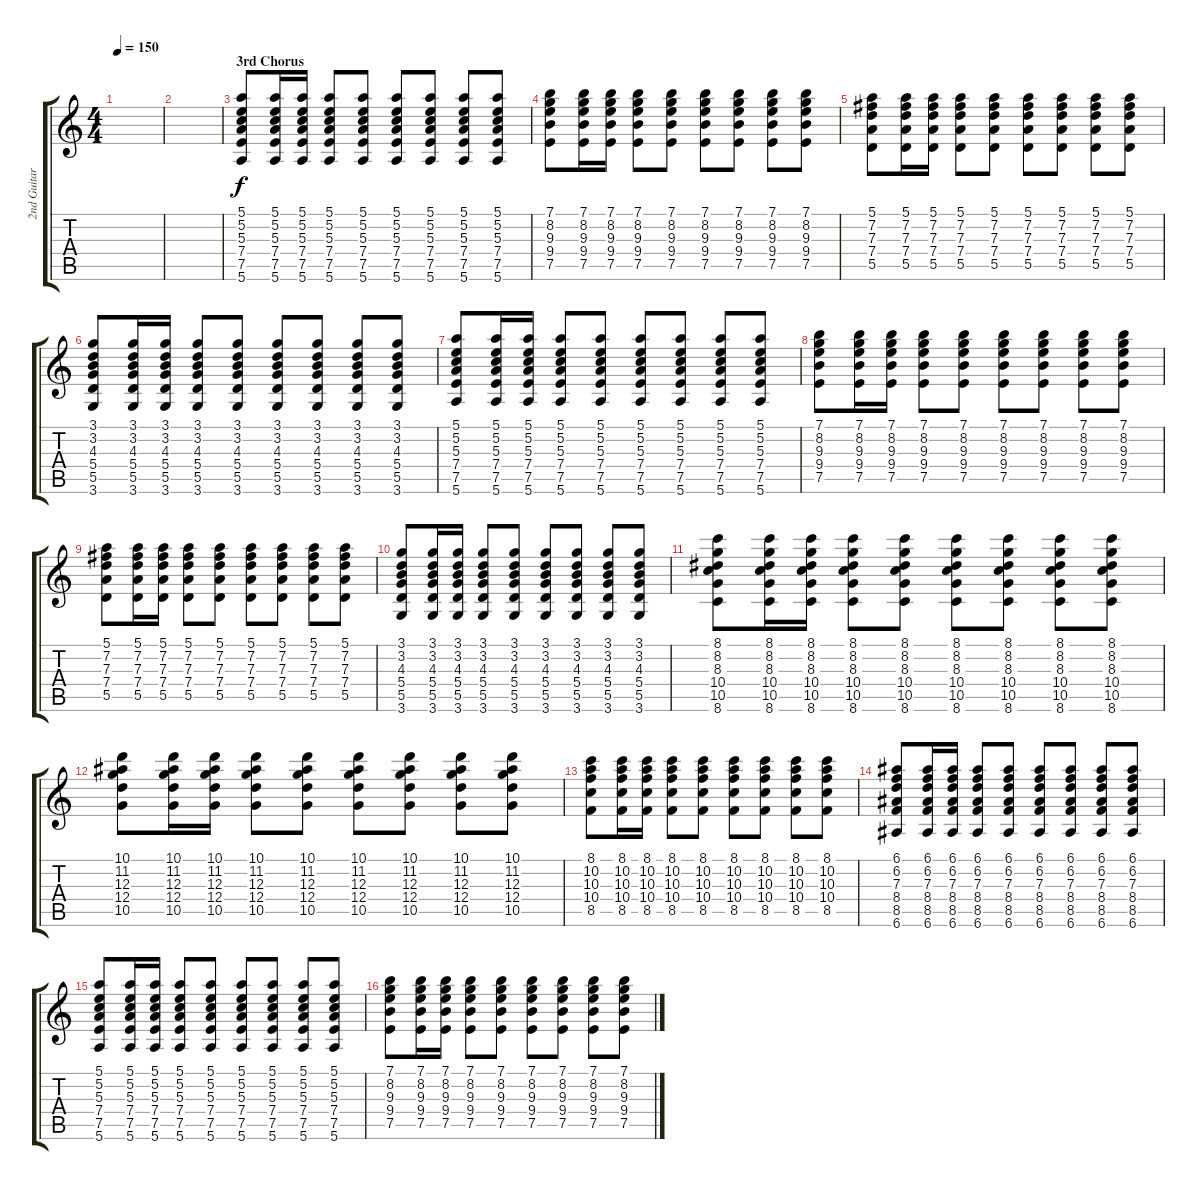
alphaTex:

\track ("2nd Guitar" "2nd Guitar") {instrument overdrivenguitar}
\staff {score tabs}
\tuning (E4 B3 G3 D3 A2 E2) {hide}
\ts (4 4)
\tempo 150
\clef g2
\ks c
|
|
\section ("" "3rd Chorus")
(5.1 5.2 5.3 7.4 7.5 5.6).8{volume 16 instrument electricguitarjazz} (5.1 5.2 5.3 7.4 7.5 5.6).16 (5.1 5.2 5.3 7.4 7.5 5.6).16 (5.1 5.2 5.3 7.4 7.5 5.6).8 (5.1 5.2 5.3 7.4 7.5 5.6).8 (5.1 5.2 5.3 7.4 7.5 5.6).8 (5.1 5.2 5.3 7.4 7.5 5.6).8 (5.1 5.2 5.3 7.4 7.5 5.6).8 (5.1 5.2 5.3 7.4 7.5 5.6).8 |
(7.1 8.2 9.3 9.4 7.5).8 (7.1 8.2 9.3 9.4 7.5).16 (7.1 8.2 9.3 9.4 7.5).16 (7.1 8.2 9.3 9.4 7.5).8 (7.1 8.2 9.3 9.4 7.5).8 (7.1 8.2 9.3 9.4 7.5).8 (7.1 8.2 9.3 9.4 7.5).8 (7.1 8.2 9.3 9.4 7.5).8 (7.1 8.2 9.3 9.4 7.5).8 |
(5.1 7.2 7.3 7.4 5.5).8 (5.1 7.2 7.3 7.4 5.5).16 (5.1 7.2 7.3 7.4 5.5).16 (5.1 7.2 7.3 7.4 5.5).8 (5.1 7.2 7.3 7.4 5.5).8 (5.1 7.2 7.3 7.4 5.5).8 (5.1 7.2 7.3 7.4 5.5).8 (5.1 7.2 7.3 7.4 5.5).8 (5.1 7.2 7.3 7.4 5.5).8 |
(3.1 3.2 4.3 5.4 5.5 3.6).8 (3.1 3.2 4.3 5.4 5.5 3.6).16 (3.1 3.2 4.3 5.4 5.5 3.6).16 (3.1 3.2 4.3 5.4 5.5 3.6).8 (3.1 3.2 4.3 5.4 5.5 3.6).8 (3.1 3.2 4.3 5.4 5.5 3.6).8 (3.1 3.2 4.3 5.4 5.5 3.6).8 (3.1 3.2 4.3 5.4 5.5 3.6).8 (3.1 3.2 4.3 5.4 5.5 3.6).8 |
(5.1 5.2 5.3 7.4 7.5 5.6).8{volume 16 instrument electricguitarjazz} (5.1 5.2 5.3 7.4 7.5 5.6).16 (5.1 5.2 5.3 7.4 7.5 5.6).16 (5.1 5.2 5.3 7.4 7.5 5.6).8 (5.1 5.2 5.3 7.4 7.5 5.6).8 (5.1 5.2 5.3 7.4 7.5 5.6).8 (5.1 5.2 5.3 7.4 7.5 5.6).8 (5.1 5.2 5.3 7.4 7.5 5.6).8 (5.1 5.2 5.3 7.4 7.5 5.6).8 |
(7.1 8.2 9.3 9.4 7.5).8 (7.1 8.2 9.3 9.4 7.5).16 (7.1 8.2 9.3 9.4 7.5).16 (7.1 8.2 9.3 9.4 7.5).8 (7.1 8.2 9.3 9.4 7.5).8 (7.1 8.2 9.3 9.4 7.5).8 (7.1 8.2 9.3 9.4 7.5).8 (7.1 8.2 9.3 9.4 7.5).8 (7.1 8.2 9.3 9.4 7.5).8 |
(5.1 7.2 7.3 7.4 5.5).8 (5.1 7.2 7.3 7.4 5.5).16 (5.1 7.2 7.3 7.4 5.5).16 (5.1 7.2 7.3 7.4 5.5).8 (5.1 7.2 7.3 7.4 5.5).8 (5.1 7.2 7.3 7.4 5.5).8 (5.1 7.2 7.3 7.4 5.5).8 (5.1 7.2 7.3 7.4 5.5).8 (5.1 7.2 7.3 7.4 5.5).8 |
(3.1 3.2 4.3 5.4 5.5 3.6).8 (3.1 3.2 4.3 5.4 5.5 3.6).16 (3.1 3.2 4.3 5.4 5.5 3.6).16 (3.1 3.2 4.3 5.4 5.5 3.6).8 (3.1 3.2 4.3 5.4 5.5 3.6).8 (3.1 3.2 4.3 5.4 5.5 3.6).8 (3.1 3.2 4.3 5.4 5.5 3.6).8 (3.1 3.2 4.3 5.4 5.5 3.6).8 (3.1 3.2 4.3 5.4 5.5 3.6).8 |
(8.1 8.2 8.3 10.4 10.5 8.6).8{volume 16 instrument electricguitarjazz} (8.1 8.2 8.3 10.4 10.5 8.6).16 (8.1 8.2 8.3 10.4 10.5 8.6).16 (8.1 8.2 8.3 10.4 10.5 8.6).8 (8.1 8.2 8.3 10.4 10.5 8.6).8 (8.1 8.2 8.3 10.4 10.5 8.6).8 (8.1 8.2 8.3 10.4 10.5 8.6).8 (8.1 8.2 8.3 10.4 10.5 8.6).8 (8.1 8.2 8.3 10.4 10.5 8.6).8 |
(10.1 11.2 12.3 12.4 10.5).8 (10.1 11.2 12.3 12.4 10.5).16 (10.1 11.2 12.3 12.4 10.5).16 (10.1 11.2 12.3 12.4 10.5).8 (10.1 11.2 12.3 12.4 10.5).8 (10.1 11.2 12.3 12.4 10.5).8 (10.1 11.2 12.3 12.4 10.5).8 (10.1 11.2 12.3 12.4 10.5).8 (10.1 11.2 12.3 12.4 10.5).8 |
(8.1 10.2 10.3 10.4 8.5).8 (8.1 10.2 10.3 10.4 8.5).16 (8.1 10.2 10.3 10.4 8.5).16 (8.1 10.2 10.3 10.4 8.5).8 (8.1 10.2 10.3 10.4 8.5).8 (8.1 10.2 10.3 10.4 8.5).8 (8.1 10.2 10.3 10.4 8.5).8 (8.1 10.2 10.3 10.4 8.5).8 (8.1 10.2 10.3 10.4 8.5).8 |
(6.1 6.2 7.3 8.4 8.5 6.6).8 (6.1 6.2 7.3 8.4 8.5 6.6).16 (6.1 6.2 7.3 8.4 8.5 6.6).16 (6.1 6.2 7.3 8.4 8.5 6.6).8 (6.1 6.2 7.3 8.4 8.5 6.6).8 (6.1 6.2 7.3 8.4 8.5 6.6).8 (6.1 6.2 7.3 8.4 8.5 6.6).8 (6.1 6.2 7.3 8.4 8.5 6.6).8 (6.1 6.2 7.3 8.4 8.5 6.6).8 |
(5.1 5.2 5.3 7.4 7.5 5.6).8{volume 16 instrument electricguitarjazz} (5.1 5.2 5.3 7.4 7.5 5.6).16 (5.1 5.2 5.3 7.4 7.5 5.6).16 (5.1 5.2 5.3 7.4 7.5 5.6).8 (5.1 5.2 5.3 7.4 7.5 5.6).8 (5.1 5.2 5.3 7.4 7.5 5.6).8 (5.1 5.2 5.3 7.4 7.5 5.6).8 (5.1 5.2 5.3 7.4 7.5 5.6).8 (5.1 5.2 5.3 7.4 7.5 5.6).8 |
(7.1 8.2 9.3 9.4 7.5).8 (7.1 8.2 9.3 9.4 7.5).16 (7.1 8.2 9.3 9.4 7.5).16 (7.1 8.2 9.3 9.4 7.5).8 (7.1 8.2 9.3 9.4 7.5).8 (7.1 8.2 9.3 9.4 7.5).8 (7.1 8.2 9.3 9.4 7.5).8 (7.1 8.2 9.3 9.4 7.5).8 (7.1 8.2 9.3 9.4 7.5).8
